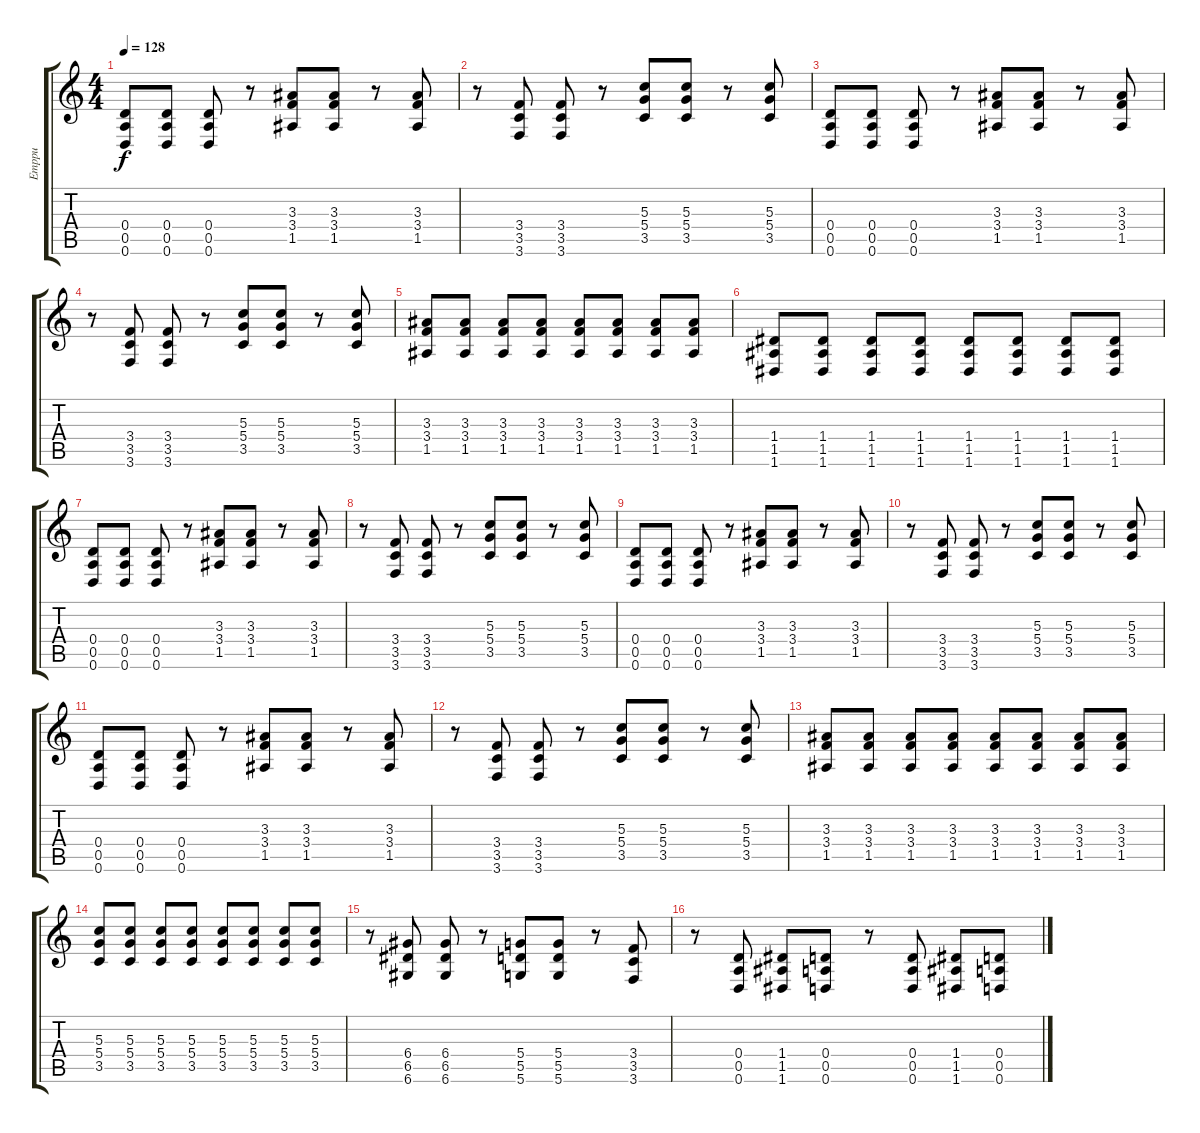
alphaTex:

\track ("Emppu" "Emppu") {solo instrument distortionguitar}
\staff {score tabs}
\tuning (E4 B3 G3 D3 A2 D2) {hide}
\ts (4 4)
\tempo 128
\clef g2
\ks c
(0.4 0.5 0.6).8{dy f} (0.4 0.5 0.6).8 (0.4 0.5 0.6).8 r.8 (3.3 3.4 1.5).8 (3.3 3.4 1.5).8 r.8 (3.3 3.4 1.5).8 |
r.8 (3.4 3.5 3.6).8 (3.4 3.5 3.6).8 r.8 (5.3 5.4 3.5).8 (5.3 5.4 3.5).8 r.8 (5.3 5.4 3.5).8 |
(0.4 0.5 0.6).8 (0.4 0.5 0.6).8 (0.4 0.5 0.6).8 r.8 (3.3 3.4 1.5).8 (3.3 3.4 1.5).8 r.8 (3.3 3.4 1.5).8 |
r.8 (3.4 3.5 3.6).8 (3.4 3.5 3.6).8 r.8 (5.3 5.4 3.5).8 (5.3 5.4 3.5).8 r.8 (5.3 5.4 3.5).8 |
(3.3 3.4 1.5).8 (3.3 3.4 1.5).8 (3.3 3.4 1.5).8 (3.3 3.4 1.5).8 (3.3 3.4 1.5).8 (3.3 3.4 1.5).8 (3.3 3.4 1.5).8 (3.3 3.4 1.5).8 |
(1.4 1.5 1.6).8 (1.4 1.5 1.6).8 (1.4 1.5 1.6).8 (1.4 1.5 1.6).8 (1.4 1.5 1.6).8 (1.4 1.5 1.6).8 (1.4 1.5 1.6).8 (1.4 1.5 1.6).8 |
(0.4 0.5 0.6).8 (0.4 0.5 0.6).8 (0.4 0.5 0.6).8 r.8 (3.3 3.4 1.5).8 (3.3 3.4 1.5).8 r.8 (3.3 3.4 1.5).8 |
r.8 (3.4 3.5 3.6).8 (3.4 3.5 3.6).8 r.8 (5.3 5.4 3.5).8 (5.3 5.4 3.5).8 r.8 (5.3 5.4 3.5).8 |
(0.4 0.5 0.6).8 (0.4 0.5 0.6).8 (0.4 0.5 0.6).8 r.8 (3.3 3.4 1.5).8 (3.3 3.4 1.5).8 r.8 (3.3 3.4 1.5).8 |
r.8 (3.4 3.5 3.6).8 (3.4 3.5 3.6).8 r.8 (5.3 5.4 3.5).8 (5.3 5.4 3.5).8 r.8 (5.3 5.4 3.5).8 |
(0.4 0.5 0.6).8 (0.4 0.5 0.6).8 (0.4 0.5 0.6).8 r.8 (3.3 3.4 1.5).8 (3.3 3.4 1.5).8 r.8 (3.3 3.4 1.5).8 |
r.8 (3.4 3.5 3.6).8 (3.4 3.5 3.6).8 r.8 (5.3 5.4 3.5).8 (5.3 5.4 3.5).8 r.8 (5.3 5.4 3.5).8 |
(3.3 3.4 1.5).8 (3.3 3.4 1.5).8 (3.3 3.4 1.5).8 (3.3 3.4 1.5).8 (3.3 3.4 1.5).8 (3.3 3.4 1.5).8 (3.3 3.4 1.5).8 (3.3 3.4 1.5).8 |
(5.3 5.4 3.5).8 (5.3 5.4 3.5).8 (5.3 5.4 3.5).8 (5.3 5.4 3.5).8 (5.3 5.4 3.5).8 (5.3 5.4 3.5).8 (5.3 5.4 3.5).8 (5.3 5.4 3.5).8 |
r.8 (6.4 6.5 6.6).8 (6.4 6.5 6.6).8 r.8 (5.4 5.5 5.6).8 (5.4 5.5 5.6).8 r.8 (3.4 3.5 3.6).8 |
r.8 (0.4 0.5 0.6).8 (1.4 1.5 1.6).8 (0.4 0.5 0.6).8 r.8 (0.4 0.5 0.6).8 (1.4 1.5 1.6).8 (0.4 0.5 0.6).8
